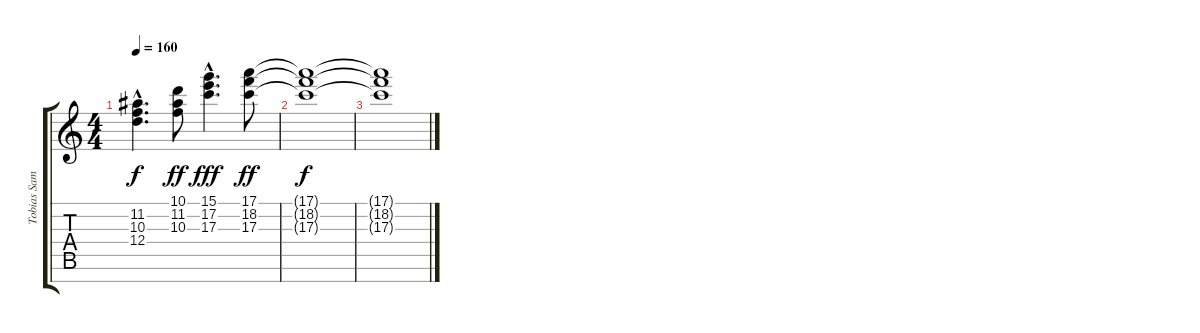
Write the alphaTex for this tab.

\track ("Tobias Sammet - Strings" "Tobias Sam") {instrument stringensemble1}
\staff {score tabs}
\tuning (E5 B4 G4 D4 A3 E3 E2) {hide}
\ts (4 4)
\tempo 160
\clef g2
\ks c
(11.2{hac t} 10.3{hac t} 12.4{hac t}).4{d dy f} (10.1 11.2 10.3).8{dy ff} (15.1{hac} 17.2{hac} 17.3{hac}).4{d dy fff} (17.1 18.2 17.3).8{dy ff} |
(17.1{t} 18.2{t} 17.3{t}).1{dy f} |
(17.1{t} 18.2{t} 17.3{t}).1
